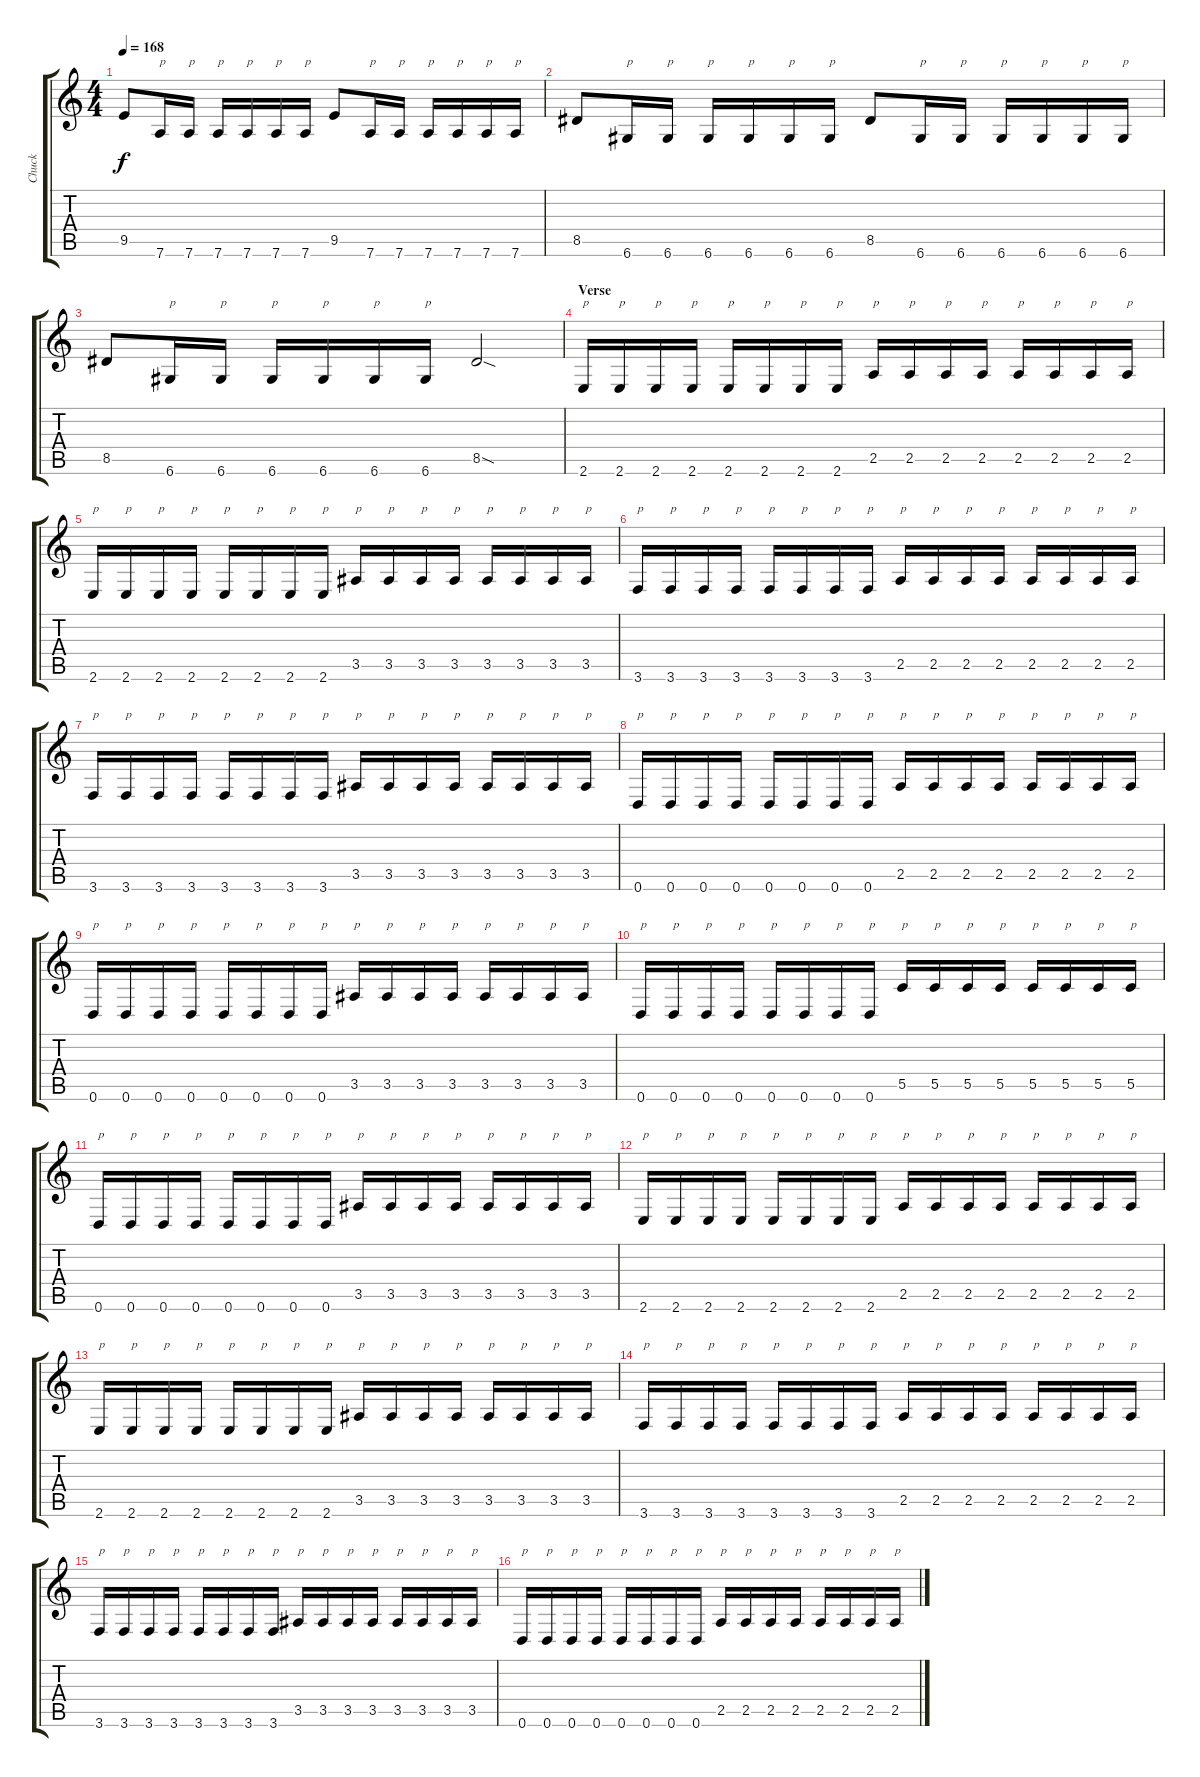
\track ("Chuck" "Chuck") {instrument distortionguitar}
\staff {score tabs}
\tuning (D4 A3 F3 C3 G2 D2) {hide}
\ts (4 4)
\tempo 168
\clef g2
\ks c
9.5.8{dy f} 7.6.16{txt "p"} 7.6.16{txt "p"} 7.6.16{txt "p"} 7.6.16{txt "p"} 7.6.16{txt "p"} 7.6.16{txt "p"} 9.5.8 7.6.16{txt "p"} 7.6.16{txt "p"} 7.6.16{txt "p"} 7.6.16{txt "p"} 7.6.16{txt "p"} 7.6.16{txt "p"} |
8.5.8 6.6.16{txt "p"} 6.6.16{txt "p"} 6.6.16{txt "p"} 6.6.16{txt "p"} 6.6.16{txt "p"} 6.6.16{txt "p"} 8.5.8 6.6.16{txt "p"} 6.6.16{txt "p"} 6.6.16{txt "p"} 6.6.16{txt "p"} 6.6.16{txt "p"} 6.6.16{txt "p"} |
8.5.8 6.6.16{txt "p"} 6.6.16{txt "p"} 6.6.16{txt "p"} 6.6.16{txt "p"} 6.6.16{txt "p"} 6.6.16{txt "p"} 8.5{sod}.2 |
\section ("" "Verse")
2.6.16{txt "p" volume 15} 2.6.16{txt "p"} 2.6.16{txt "p"} 2.6.16{txt "p"} 2.6.16{txt "p"} 2.6.16{txt "p"} 2.6.16{txt "p"} 2.6.16{txt "p"} 2.5.16{txt "p"} 2.5.16{txt "p"} 2.5.16{txt "p"} 2.5.16{txt "p"} 2.5.16{txt "p"} 2.5.16{txt "p"} 2.5.16{txt "p"} 2.5.16{txt "p"} |
2.6.16{txt "p"} 2.6.16{txt "p"} 2.6.16{txt "p"} 2.6.16{txt "p"} 2.6.16{txt "p"} 2.6.16{txt "p"} 2.6.16{txt "p"} 2.6.16{txt "p"} 3.5.16{txt "p"} 3.5.16{txt "p"} 3.5.16{txt "p"} 3.5.16{txt "p"} 3.5.16{txt "p"} 3.5.16{txt "p"} 3.5.16{txt "p"} 3.5.16{txt "p"} |
3.6.16{txt "p"} 3.6.16{txt "p"} 3.6.16{txt "p"} 3.6.16{txt "p"} 3.6.16{txt "p"} 3.6.16{txt "p"} 3.6.16{txt "p"} 3.6.16{txt "p"} 2.5.16{txt "p"} 2.5.16{txt "p"} 2.5.16{txt "p"} 2.5.16{txt "p"} 2.5.16{txt "p"} 2.5.16{txt "p"} 2.5.16{txt "p"} 2.5.16{txt "p"} |
3.6.16{txt "p"} 3.6.16{txt "p"} 3.6.16{txt "p"} 3.6.16{txt "p"} 3.6.16{txt "p"} 3.6.16{txt "p"} 3.6.16{txt "p"} 3.6.16{txt "p"} 3.5.16{txt "p"} 3.5.16{txt "p"} 3.5.16{txt "p"} 3.5.16{txt "p"} 3.5.16{txt "p"} 3.5.16{txt "p"} 3.5.16{txt "p"} 3.5.16{txt "p"} |
0.6.16{txt "p"} 0.6.16{txt "p"} 0.6.16{txt "p"} 0.6.16{txt "p"} 0.6.16{txt "p"} 0.6.16{txt "p"} 0.6.16{txt "p"} 0.6.16{txt "p"} 2.5.16{txt "p"} 2.5.16{txt "p"} 2.5.16{txt "p"} 2.5.16{txt "p"} 2.5.16{txt "p"} 2.5.16{txt "p"} 2.5.16{txt "p"} 2.5.16{txt "p"} |
0.6.16{txt "p"} 0.6.16{txt "p"} 0.6.16{txt "p"} 0.6.16{txt "p"} 0.6.16{txt "p"} 0.6.16{txt "p"} 0.6.16{txt "p"} 0.6.16{txt "p"} 3.5.16{txt "p"} 3.5.16{txt "p"} 3.5.16{txt "p"} 3.5.16{txt "p"} 3.5.16{txt "p"} 3.5.16{txt "p"} 3.5.16{txt "p"} 3.5.16{txt "p"} |
0.6.16{txt "p"} 0.6.16{txt "p"} 0.6.16{txt "p"} 0.6.16{txt "p"} 0.6.16{txt "p"} 0.6.16{txt "p"} 0.6.16{txt "p"} 0.6.16{txt "p"} 5.5.16{txt "p"} 5.5.16{txt "p"} 5.5.16{txt "p"} 5.5.16{txt "p"} 5.5.16{txt "p"} 5.5.16{txt "p"} 5.5.16{txt "p"} 5.5.16{txt "p"} |
0.6.16{txt "p"} 0.6.16{txt "p"} 0.6.16{txt "p"} 0.6.16{txt "p"} 0.6.16{txt "p"} 0.6.16{txt "p"} 0.6.16{txt "p"} 0.6.16{txt "p"} 3.5.16{txt "p"} 3.5.16{txt "p"} 3.5.16{txt "p"} 3.5.16{txt "p"} 3.5.16{txt "p"} 3.5.16{txt "p"} 3.5.16{txt "p"} 3.5.16{txt "p"} |
2.6.16{txt "p"} 2.6.16{txt "p"} 2.6.16{txt "p"} 2.6.16{txt "p"} 2.6.16{txt "p"} 2.6.16{txt "p"} 2.6.16{txt "p"} 2.6.16{txt "p"} 2.5.16{txt "p"} 2.5.16{txt "p"} 2.5.16{txt "p"} 2.5.16{txt "p"} 2.5.16{txt "p"} 2.5.16{txt "p"} 2.5.16{txt "p"} 2.5.16{txt "p"} |
2.6.16{txt "p"} 2.6.16{txt "p"} 2.6.16{txt "p"} 2.6.16{txt "p"} 2.6.16{txt "p"} 2.6.16{txt "p"} 2.6.16{txt "p"} 2.6.16{txt "p"} 3.5.16{txt "p"} 3.5.16{txt "p"} 3.5.16{txt "p"} 3.5.16{txt "p"} 3.5.16{txt "p"} 3.5.16{txt "p"} 3.5.16{txt "p"} 3.5.16{txt "p"} |
3.6.16{txt "p"} 3.6.16{txt "p"} 3.6.16{txt "p"} 3.6.16{txt "p"} 3.6.16{txt "p"} 3.6.16{txt "p"} 3.6.16{txt "p"} 3.6.16{txt "p"} 2.5.16{txt "p"} 2.5.16{txt "p"} 2.5.16{txt "p"} 2.5.16{txt "p"} 2.5.16{txt "p"} 2.5.16{txt "p"} 2.5.16{txt "p"} 2.5.16{txt "p"} |
3.6.16{txt "p"} 3.6.16{txt "p"} 3.6.16{txt "p"} 3.6.16{txt "p"} 3.6.16{txt "p"} 3.6.16{txt "p"} 3.6.16{txt "p"} 3.6.16{txt "p"} 3.5.16{txt "p"} 3.5.16{txt "p"} 3.5.16{txt "p"} 3.5.16{txt "p"} 3.5.16{txt "p"} 3.5.16{txt "p"} 3.5.16{txt "p"} 3.5.16{txt "p"} |
0.6.16{txt "p"} 0.6.16{txt "p"} 0.6.16{txt "p"} 0.6.16{txt "p"} 0.6.16{txt "p"} 0.6.16{txt "p"} 0.6.16{txt "p"} 0.6.16{txt "p"} 2.5.16{txt "p"} 2.5.16{txt "p"} 2.5.16{txt "p"} 2.5.16{txt "p"} 2.5.16{txt "p"} 2.5.16{txt "p"} 2.5.16{txt "p"} 2.5.16{txt "p"}
